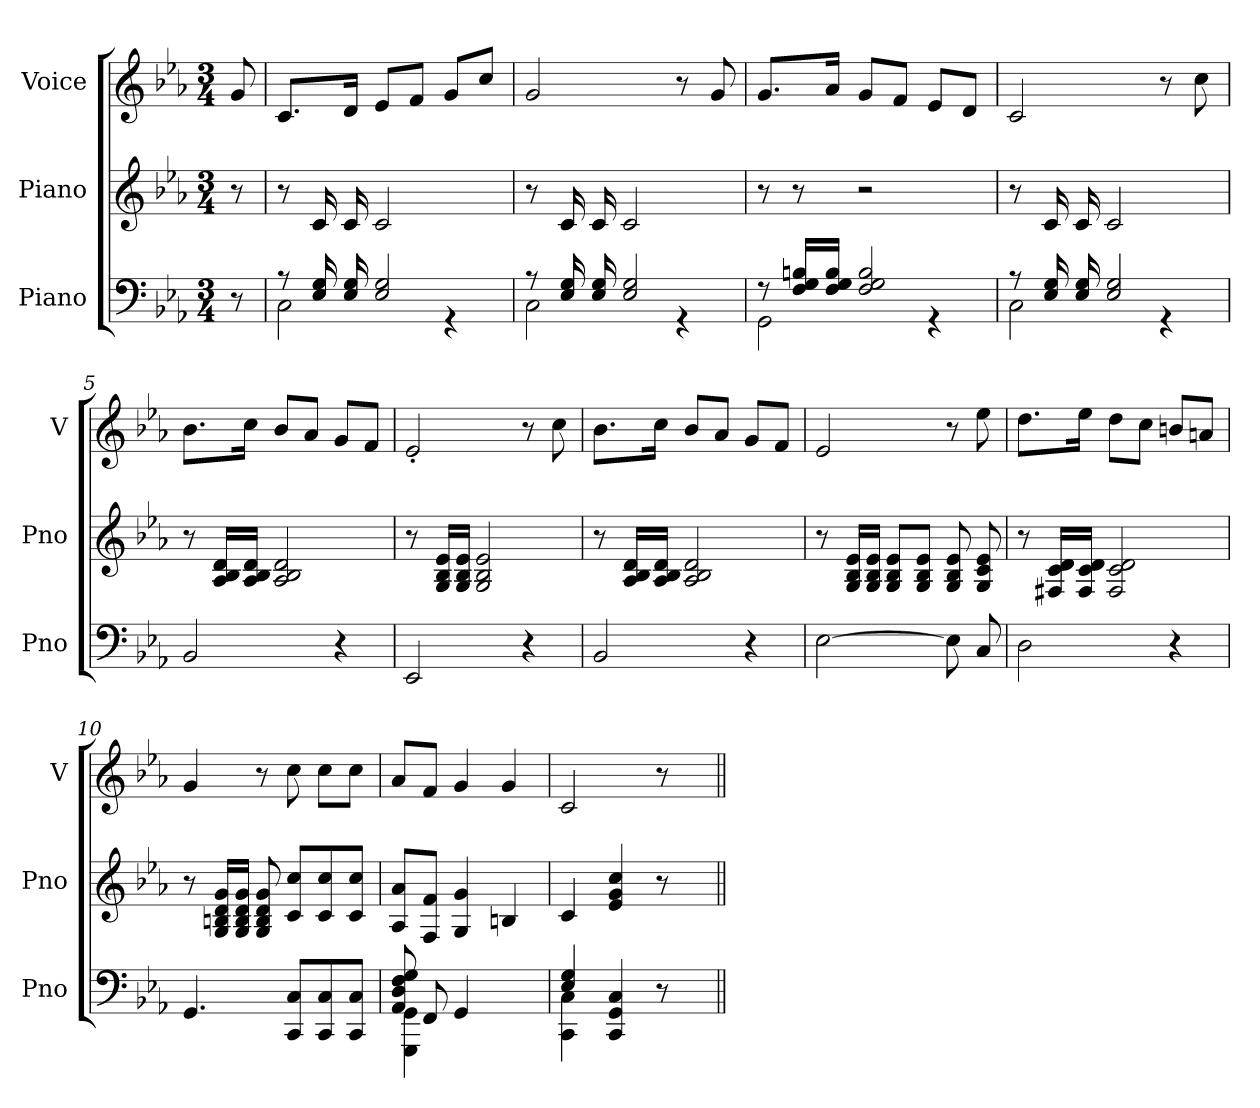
**kern	**kern	**kern
*part3	*part2	*part1
*staff3	*staff2	*staff1
*I"Piano	*I"Piano	*I"Voice
*I'Pno	*I'Pno	*I'V
*clefF4	*clefG2	*clefG2
*k[b-e-a-]	*k[b-e-a-]	*k[b-e-a-]
*M3/4	*M3/4	*M3/4
*MM104	*MM104	*MM104
=	=	=
8r	8r	8g/
=1	=1	=1
*^	*	*
8r	2C\	8r	8.c/L
16E-/ 16G/	.	16c/	.
16E-/ 16G/	.	16c/	16d/Jk
2E-/ 2G/	.	2c/	8e-/L
.	.	.	8f/J
.	4r	.	8g/L
.	.	.	8cc/J
=2	=2	=2	=2
8r	2C\	8r	2g/
16E-/ 16G/	.	16c/	.
16E-/ 16G/	.	16c/	.
2E-/ 2G/	.	2c/	.
.	4r	.	8r
.	.	.	8g/
=3	=3	=3	=3
8r	2GG\	8r	8.g/L
16F/ 16G/ 16Bn/LL	.	8r	.
16F/ 16G/ 16B/JJ	.	.	16a-/Jk
2F/ 2G/ 2B/	.	2r	8g/L
.	.	.	8f/J
.	4r	.	8e-/L
.	.	.	8d/J
=4	=4	=4	=4
8r	2C\	8r	2c/
16E-/ 16G/	.	16c/	.
16E-/ 16G/	.	16c/	.
2E-/ 2G/	.	2c/	.
.	4r	.	8r
.	.	.	8cc\
*v	*v	*	*
!!LO:LB:g=z
=5	=5	=5
2BB-/	8r	8.b-\L
.	16A-/ 16B-/ 16d/LL	.
.	16A-/ 16B-/ 16d/JJ	16cc\Jk
.	2A-/ 2B-/ 2d/	8b-/L
.	.	8a-/J
4r	.	8g/L
.	.	8f/J
=6	=6	=6
2EE-/	8r	2e-'/
.	16G/ 16B-/ 16e-/LL	.
.	16G/ 16B-/ 16e-/JJ	.
.	2G/ 2B-/ 2e-/	.
4r	.	8r
.	.	8cc\
=7	=7	=7
2BB-/	8r	8.b-\L
.	16A-/ 16B-/ 16d/LL	.
.	16A-/ 16B-/ 16d/JJ	16cc\Jk
.	2A-/ 2B-/ 2d/	8b-/L
.	.	8a-/J
4r	.	8g/L
.	.	8f/J
=8	=8	=8
[2E-\	8r	2e-/
.	16G/ 16B-/ 16e-/LL	.
.	16G/ 16B-/ 16e-/JJ	.
.	8G/ 8B-/ 8e-/L	.
.	8G/ 8B-/ 8e-/J	.
8E-\]	8G/ 8B-/ 8e-/	8r
8C/	8G/ 8c/ 8e-/	8ee-\
!!LO:LB:g=z
=9	=9	=9
2D\	8r	8.dd\L
.	16F#X/ 16c/ 16d/LL	.
.	16F#/ 16c/ 16d/JJ	16ee-\Jk
.	2F#/ 2c/ 2d/	8dd\L
.	.	8cc\J
4r	.	8bn/L
.	.	8an/J
=10	=10	=10
4.GG/	8r	4g/
.	16G/ 16Bn/ 16d/ 16g/LL	.
.	16G/ 16B/ 16d/ 16g/JJ	.
.	8G/ 8B/ 8d/ 8g/	8r
8CC/ 8C/L	8c/ 8cc/L	8cc\
8CC/ 8C/	8c/ 8cc/	8cc\L
8CC/ 8C/J	8c/ 8cc/J	8cc\J
=11	=11	=11
*^	*	*
8AA-/ 8D/ 8F/ 8G/	4GGG\ 4GG\	8A-/ 8a-/L	8a-/L
8FF/	.	8F/ 8f/J	8f/J
4GG/	2ryy	4G/ 4g/	4g/
4ryy	.	4Bn/	4g/
=12	=12	=12	=12
4E-/ 4G/	4CC\ 4C\	4c/	2c/
4CC/ 4GG/ 4C/	2ryy	4e-/ 4g/ 4cc/	.
8r	.	8r	8r
8ryy	.	8ryy	8ryy
*v	*v	*	*
=||	=||	=||
*-	*-	*-
